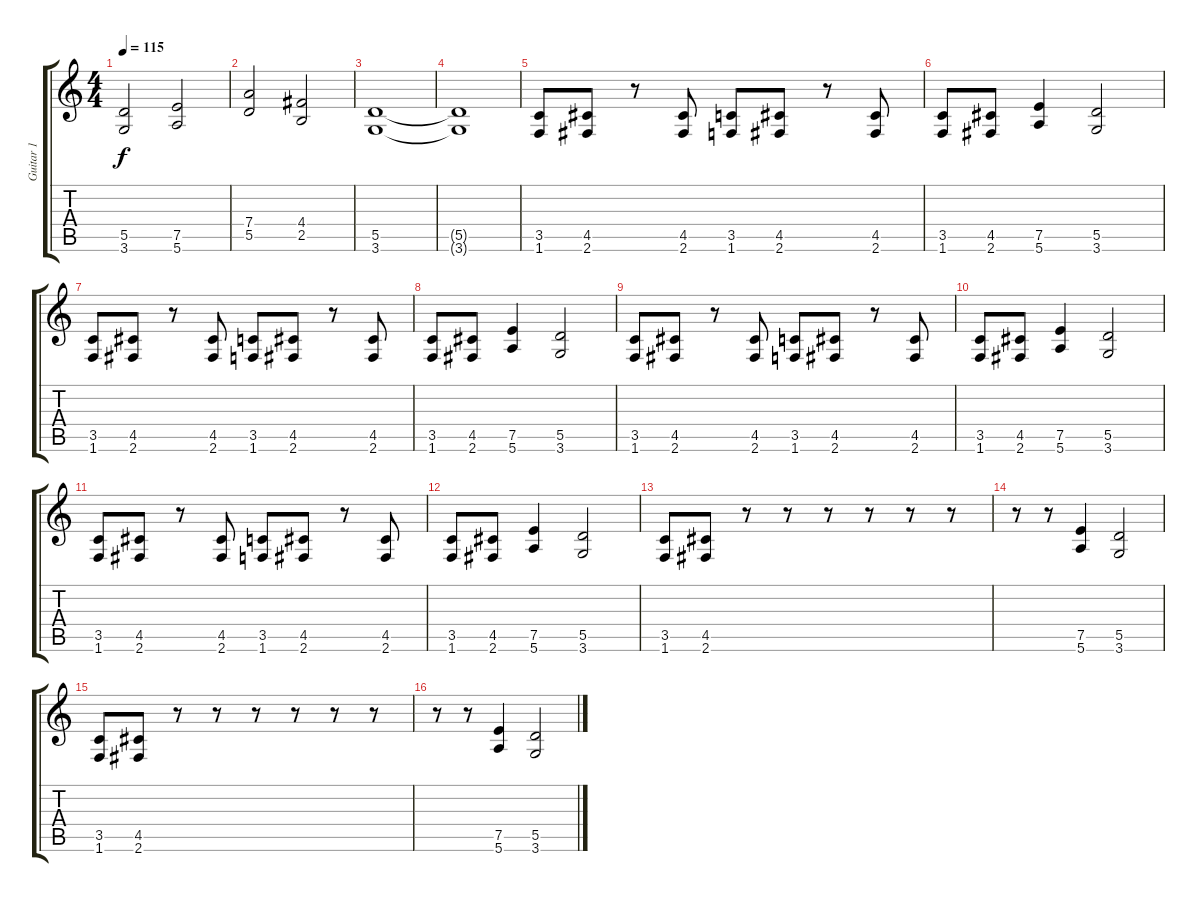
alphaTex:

\track ("Guitar 1" "Guitar 1") {instrument distortionguitar}
\staff {score tabs}
\tuning (E4 B3 G3 D3 A2 E2) {hide}
\ts (4 4)
\tempo 115
\clef g2
\ks c
(5.5 3.6).2{dy f} (7.5 5.6).2 |
(7.4 5.5).2 (4.4 2.5).2 |
(5.5 3.6).1 |
(5.5{t} 3.6{t}).1 |
(3.5 1.6).8 (4.5 2.6).8 r.8 (4.5 2.6).8 (3.5 1.6).8 (4.5 2.6).8 r.8 (4.5 2.6).8 |
(3.5 1.6).8 (4.5 2.6).8 (7.5 5.6).4 (5.5 3.6).2 |
(3.5 1.6).8 (4.5 2.6).8 r.8 (4.5 2.6).8 (3.5 1.6).8 (4.5 2.6).8 r.8 (4.5 2.6).8 |
(3.5 1.6).8 (4.5 2.6).8 (7.5 5.6).4 (5.5 3.6).2 |
(3.5 1.6).8 (4.5 2.6).8 r.8 (4.5 2.6).8 (3.5 1.6).8 (4.5 2.6).8 r.8 (4.5 2.6).8 |
(3.5 1.6).8 (4.5 2.6).8 (7.5 5.6).4 (5.5 3.6).2 |
(3.5 1.6).8 (4.5 2.6).8 r.8 (4.5 2.6).8 (3.5 1.6).8 (4.5 2.6).8 r.8 (4.5 2.6).8 |
(3.5 1.6).8 (4.5 2.6).8 (7.5 5.6).4 (5.5 3.6).2 |
(3.5 1.6).8 (4.5 2.6).8 r.8 r.8 r.8 r.8 r.8 r.8 |
r.8 r.8 (7.5 5.6).4 (5.5 3.6).2 |
(3.5 1.6).8 (4.5 2.6).8 r.8 r.8 r.8 r.8 r.8 r.8 |
r.8 r.8 (7.5 5.6).4 (5.5 3.6).2
